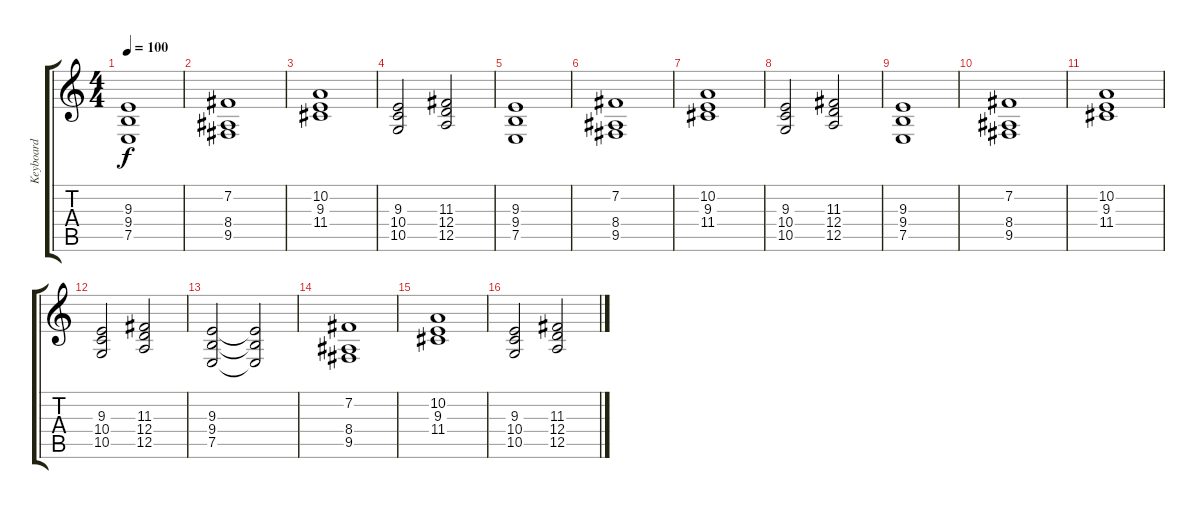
\track ("Keyboard" "Keyboard") {instrument stringensemble1}
\staff {score tabs}
\tuning (E4 B3 G3 D3 A2 E2) {hide}
\ts (4 4)
\tempo 100
\clef g2
\ks c
(9.3 9.4 7.5).1{dy f} |
(7.2 8.4 9.5).1 |
(10.2 9.3 11.4).1 |
(9.3 10.4 10.5).2 (11.3 12.4 12.5).2 |
(9.3 9.4 7.5).1 |
(7.2 8.4 9.5).1 |
(10.2 9.3 11.4).1 |
(9.3 10.4 10.5).2 (11.3 12.4 12.5).2 |
(9.3 9.4 7.5).1 |
(7.2 8.4 9.5).1 |
(10.2 9.3 11.4).1 |
(9.3 10.4 10.5).2{volume 9} (11.3 12.4 12.5).2{volume 8} |
(9.3 9.4 7.5).2{volume 7} (9.3{t} 9.4{t} 7.5{t}).2{volume 6} |
(7.2 8.4 9.5).1{volume 5} |
(10.2 9.3 11.4).1{volume 4} |
(9.3 10.4 10.5).2{volume 3} (11.3 12.4 12.5).2{volume 2}
